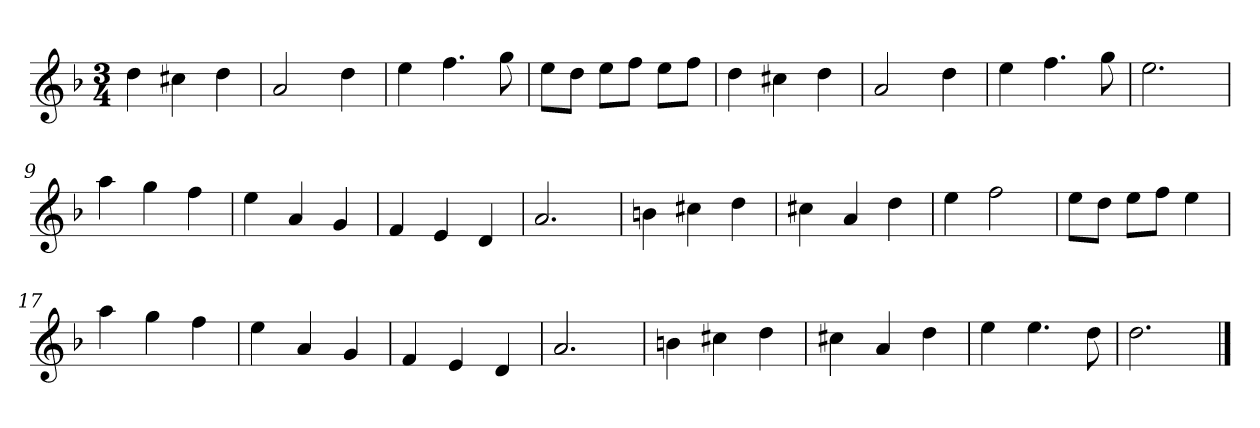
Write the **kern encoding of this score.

**kern
*part1
*staff1
*k[b-]
*M3/4
*MM120
=1
4dd
4cc#X
4dd
=2
2a
4dd
=3
4ee
4.ff
8gg
=4
8eeL
8ddJ
8eeL
8ffJ
8eeL
8ffJ
=5
4dd
4cc#X
4dd
=6
2a
4dd
=7
4ee
4.ff
8gg
=8
2.ee
=9
4aa
4gg
4ff
=10
4ee
4a
4g
=11
4f
4e
4d
=12
2.a
=13
4bn
4cc#X
4dd
=14
4cc#X
4a
4dd
=15
4ee
2ff
=16
8eeL
8ddJ
8eeL
8ffJ
4ee
=17
4aa
4gg
4ff
=18
4ee
4a
4g
=19
4f
4e
4d
=20
2.a
=21
4bn
4cc#X
4dd
=22
4cc#X
4a
4dd
=23
4ee
4.ee
8dd
=24
2.dd
==
*-
